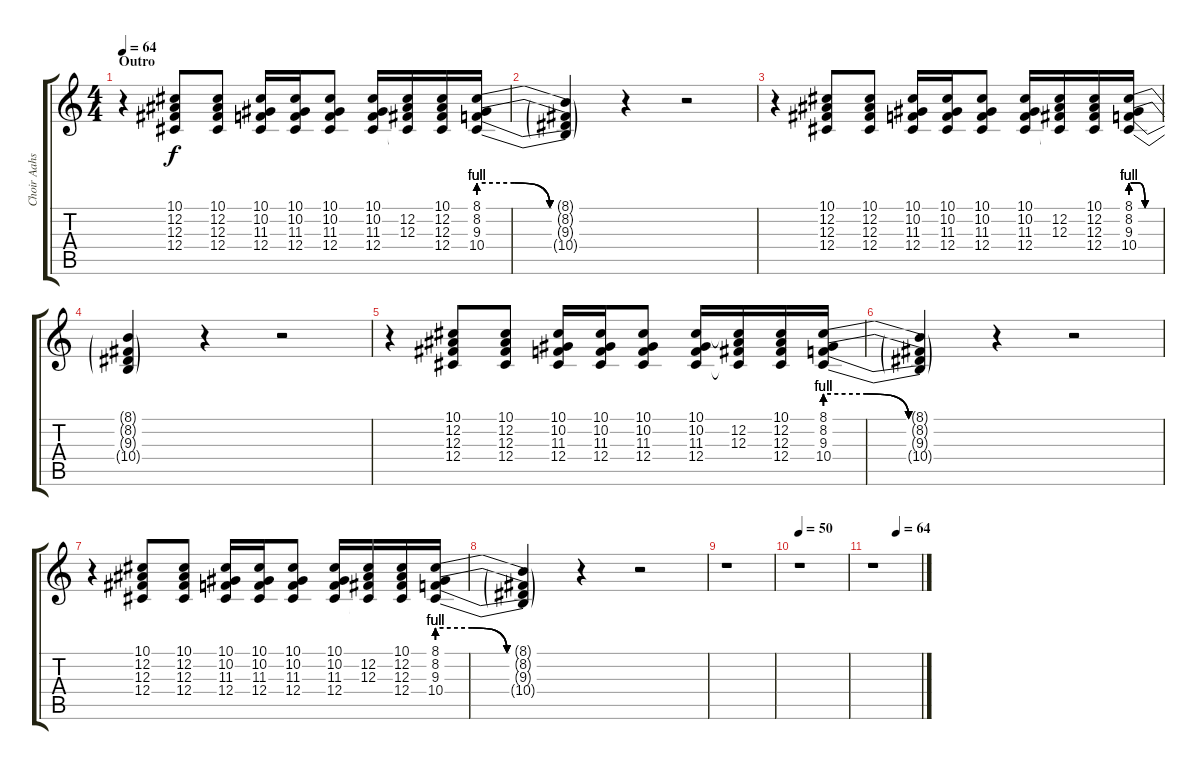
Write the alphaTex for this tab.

\track ("Choir Aahs (Everyone)" "Choir Aahs") {instrument choiraahs}
\staff {score tabs}
\tuning (Eb4 Bb3 Gb3 Db3 Ab2 Eb2) {hide}
\ts (4 4)
\section ("" "Outro")
\tempo 64
\clef g2
\ks c
r.4{dy f} (10.1 12.2 12.3 12.4).8 (10.1 12.2 12.3 12.4).8 (10.1 10.2 11.3 12.4).16 (10.1 10.2 11.3 12.4).16 (10.1 10.2 11.3 12.4).8 (10.1 10.2 11.3 12.4).16 (10.1{t} 12.2 12.3 12.4{t}).16 (10.1 12.2 12.3 12.4).16 (8.1{be (custom 0 4 15 4 30 0 40 0 60 0)} 8.2{be (custom 0 4 15 4 30 0 40 0 60 0)} 9.3{be (custom 0 4 15 4 30 0 40 0 60 0)} 10.4{be (custom 0 4 15 4 30 0 40 0 60 0)}).16 |
(8.1{t} 8.2{t} 9.3{t} 10.4{t}).4 r.4 r.2 |
r.4 (10.1 12.2 12.3 12.4).8 (10.1 12.2 12.3 12.4).8 (10.1 10.2 11.3 12.4).16 (10.1 10.2 11.3 12.4).16 (10.1 10.2 11.3 12.4).8 (10.1 10.2 11.3 12.4).16 (10.1{t} 12.2 12.3 12.4{t}).16 (10.1 12.2 12.3 12.4).16 (8.1{be (custom 0 4 15 4 30 0 40 0 60 0)} 8.2{be (custom 0 4 15 4 30 0 40 0 60 0)} 9.3{be (custom 0 4 15 4 30 0 40 0 60 0)} 10.4{be (custom 0 4 15 4 30 0 40 0 60 0)}).16 |
(8.1{t} 8.2{t} 9.3{t} 10.4{t}).4 r.4 r.2 |
r.4 (10.1 12.2 12.3 12.4).8 (10.1 12.2 12.3 12.4).8 (10.1 10.2 11.3 12.4).16 (10.1 10.2 11.3 12.4).16 (10.1 10.2 11.3 12.4).8 (10.1 10.2 11.3 12.4).16 (10.1{t} 12.2 12.3 12.4{t}).16 (10.1 12.2 12.3 12.4).16 (8.1{be (custom 0 4 15 4 30 0 40 0 60 0)} 8.2{be (custom 0 4 15 4 30 0 40 0 60 0)} 9.3{be (custom 0 4 15 4 30 0 40 0 60 0)} 10.4{be (custom 0 4 15 4 30 0 40 0 60 0)}).16 |
(8.1{t} 8.2{t} 9.3{t} 10.4{t}).4 r.4 r.2 |
r.4 (10.1 12.2 12.3 12.4).8 (10.1 12.2 12.3 12.4).8 (10.1 10.2 11.3 12.4).16 (10.1 10.2 11.3 12.4).16 (10.1 10.2 11.3 12.4).8 (10.1 10.2 11.3 12.4).16 (10.1{t} 12.2 12.3 12.4{t}).16 (10.1 12.2 12.3 12.4).16 (8.1{be (custom 0 4 15 4 30 0 40 0 60 0)} 8.2{be (custom 0 4 15 4 30 0 40 0 60 0)} 9.3{be (custom 0 4 15 4 30 0 40 0 60 0)} 10.4{be (custom 0 4 15 4 30 0 40 0 60 0)}).16 |
(8.1{t} 8.2{t} 9.3{t} 10.4{t}).4 r.4 r.2 |
r.1 |
\tempo 50
r.1 |
\tempo (64 0.5)
r.1
